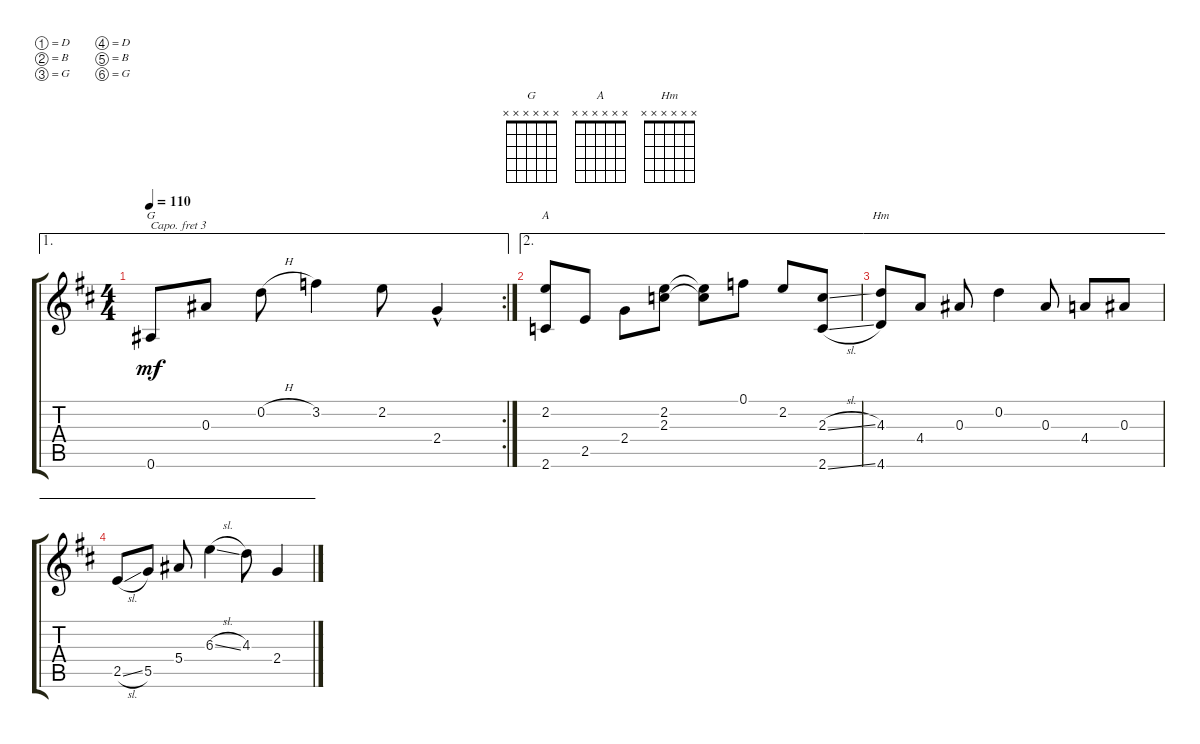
\defaultSystemsLayout 4
\bracketExtendMode groupsimilarinstruments
\singleTrackTrackNamePolicy hidden
\multiTrackTrackNamePolicy hidden
\otherSystemsTrackNameOrientation horizontal
\track ("Steel Guitar" "S-Gt") {instrument acousticguitarsteel}
\staff {score tabs}
\capo 3
\tuning (D4 B3 G3 D3 B2 G2)
\chord ("G" x x x x x x)
\chord ("A" x x x x x x)
\chord ("Hm" x x x x x x)
\ae 1
\rc 2
\ts (4 4)
\tempo 110
\clef g2
\ks d
0.6.8{ch "G" dy mf} 0.3.8 0.2{h}.8 3.2.4 2.2.8 2.4{hac}.4 |
\ae 2
(2.2 2.6).8{ch "A"} 2.5.8 2.4.8 (2.2 2.3).8 (2.2{t} 2.3{t}).8 0.1.8 2.2.8 (2.3{sl} 2.6{sl}).8 |
\ae 2
(4.3 4.6).8{ch "Hm"} 4.4.8 0.3.8 0.2.4 0.3.8 4.4.8 0.3.8 |
\ae 2
2.5{sl}.8 5.5.8 5.4.8 6.3{sl}.4 4.3.8 2.4.4
